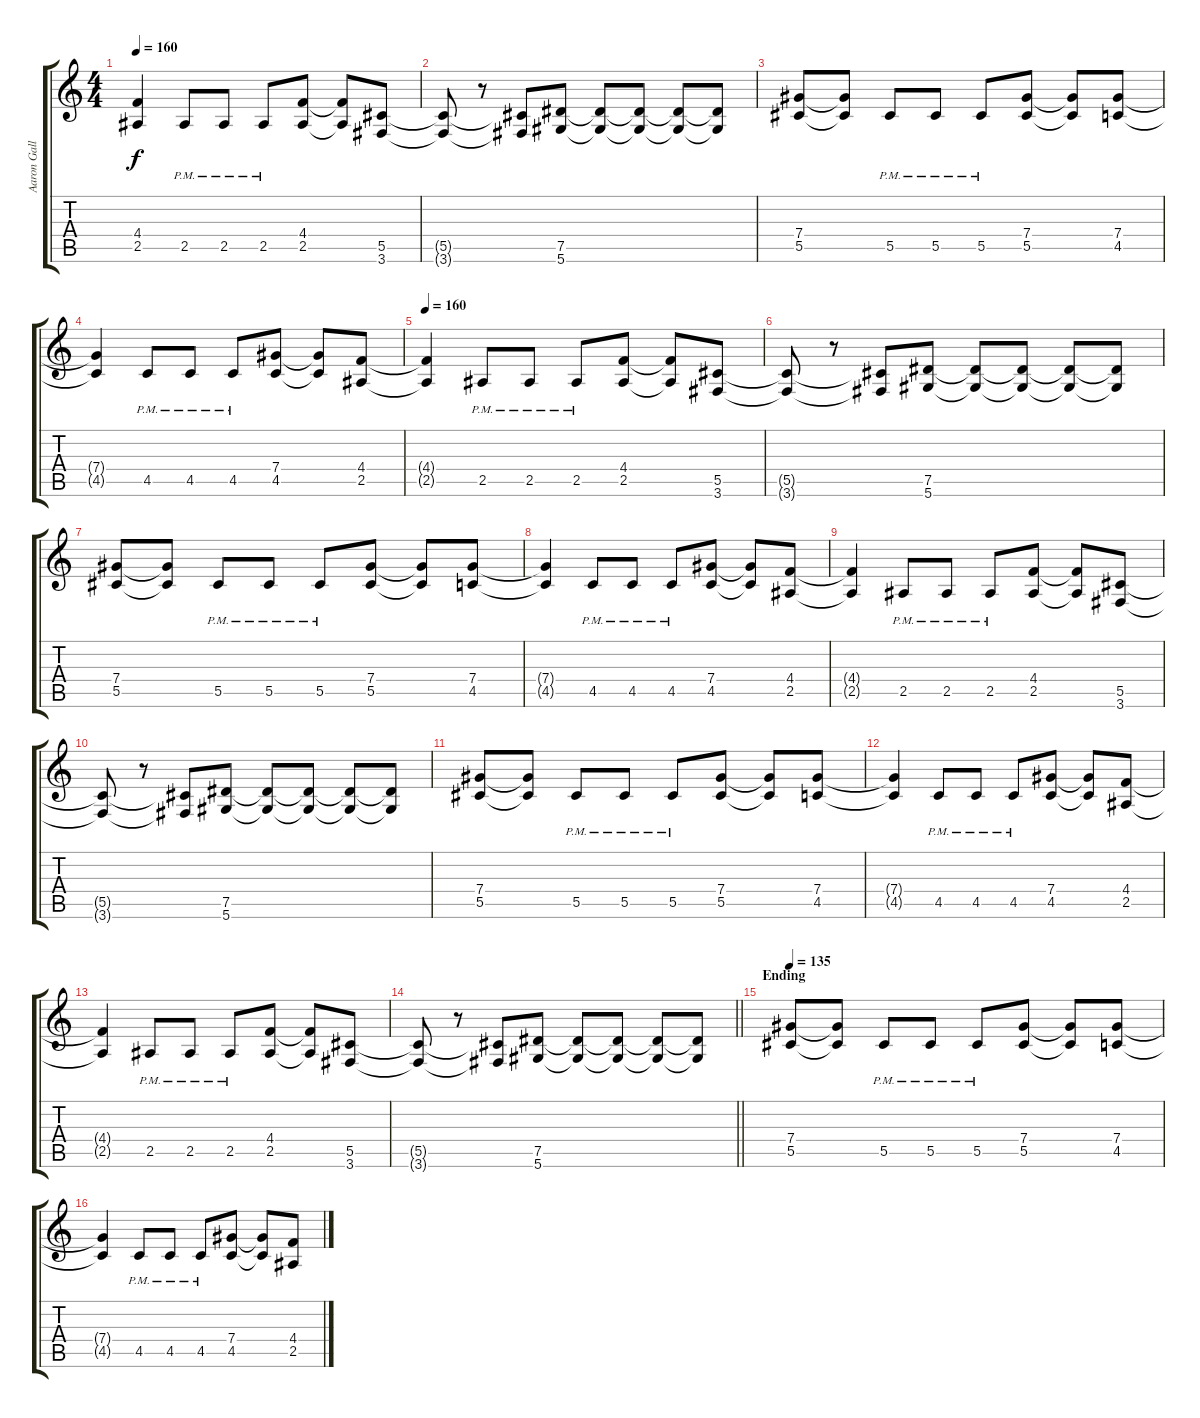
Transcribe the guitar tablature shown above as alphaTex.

\track ("Aaron Gallegos" "Aaron Gall") {instrument distortionguitar}
\staff {score tabs}
\tuning (Eb4 Bb3 Gb3 Db3 Ab2 Eb2) {hide}
\ts (4 4)
\tempo 160
\clef g2
\ks c
(4.4{t} 2.5{t}).4{dy f} 2.5{pm}.8 2.5{pm}.8 2.5{pm}.8 (4.4 2.5).8 (4.4{t} 2.5{t}).8 (5.5 3.6).8 |
(5.5{t} 3.6{t}).8 r.8 (5.5{t} 3.6{t}).8 (7.5 5.6).8 (7.5{t} 5.6{t}).8 (7.5{t} 5.6{t}).8 (7.5{t} 5.6{t}).8 (7.5{t} 5.6{t}).8 |
(7.4 5.5).8 (7.4{t} 5.5{t}).8 5.5{pm}.8 5.5{pm}.8 5.5{pm}.8 (7.4 5.5).8 (7.4{t} 5.5{t}).8 (7.4 4.5).8 |
(7.4{t} 4.5{t}).4 4.5{pm}.8 4.5{pm}.8 4.5{pm}.8 (7.4 4.5).8 (7.4{t} 4.5{t}).8 (4.4 2.5).8 |
\tempo 140
\tempo 160
(4.4{t} 2.5{t}).4 2.5{pm}.8 2.5{pm}.8 2.5{pm}.8 (4.4 2.5).8 (4.4{t} 2.5{t}).8 (5.5 3.6).8 |
(5.5{t} 3.6{t}).8 r.8 (5.5{t} 3.6{t}).8 (7.5 5.6).8 (7.5{t} 5.6{t}).8 (7.5{t} 5.6{t}).8 (7.5{t} 5.6{t}).8 (7.5{t} 5.6{t}).8 |
(7.4 5.5).8 (7.4{t} 5.5{t}).8 5.5{pm}.8 5.5{pm}.8 5.5{pm}.8 (7.4 5.5).8 (7.4{t} 5.5{t}).8 (7.4 4.5).8 |
(7.4{t} 4.5{t}).4 4.5{pm}.8 4.5{pm}.8 4.5{pm}.8 (7.4 4.5).8 (7.4{t} 4.5{t}).8 (4.4 2.5).8 |
(4.4{t} 2.5{t}).4 2.5{pm}.8 2.5{pm}.8 2.5{pm}.8 (4.4 2.5).8 (4.4{t} 2.5{t}).8 (5.5 3.6).8 |
(5.5{t} 3.6{t}).8 r.8 (5.5{t} 3.6{t}).8 (7.5 5.6).8 (7.5{t} 5.6{t}).8 (7.5{t} 5.6{t}).8 (7.5{t} 5.6{t}).8 (7.5{t} 5.6{t}).8 |
(7.4 5.5).8 (7.4{t} 5.5{t}).8 5.5{pm}.8 5.5{pm}.8 5.5{pm}.8 (7.4 5.5).8 (7.4{t} 5.5{t}).8 (7.4 4.5).8 |
(7.4{t} 4.5{t}).4 4.5{pm}.8 4.5{pm}.8 4.5{pm}.8 (7.4 4.5).8 (7.4{t} 4.5{t}).8 (4.4 2.5).8 |
(4.4{t} 2.5{t}).4 2.5{pm}.8 2.5{pm}.8 2.5{pm}.8 (4.4 2.5).8 (4.4{t} 2.5{t}).8 (5.5 3.6).8 |
\barLineRight lightlight
(5.5{t} 3.6{t}).8 r.8 (5.5{t} 3.6{t}).8 (7.5 5.6).8 (7.5{t} 5.6{t}).8 (7.5{t} 5.6{t}).8 (7.5{t} 5.6{t}).8 (7.5{t} 5.6{t}).8 |
\section ("" "Ending")
\tempo 135
(7.4 5.5).8 (7.4{t} 5.5{t}).8 5.5{pm}.8 5.5{pm}.8 5.5{pm}.8 (7.4 5.5).8 (7.4{t} 5.5{t}).8 (7.4 4.5).8 |
(7.4{t} 4.5{t}).4 4.5{pm}.8 4.5{pm}.8 4.5{pm}.8 (7.4 4.5).8 (7.4{t} 4.5{t}).8 (4.4 2.5).8
